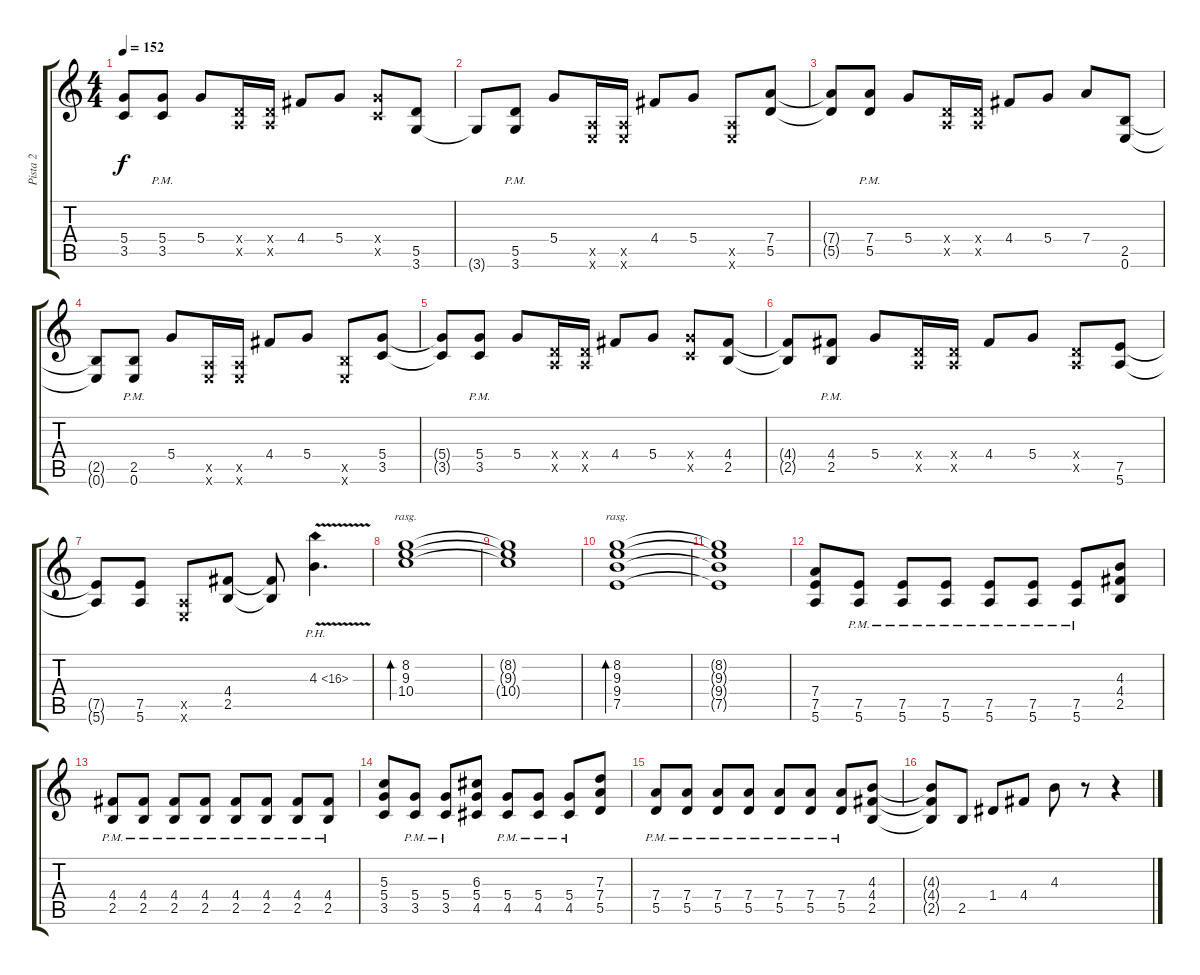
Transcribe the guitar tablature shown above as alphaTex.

\track ("Pista 2" "Pista 2") {instrument distortionguitar}
\staff {score tabs}
\tuning (E4 B3 G3 D3 A2 E2) {hide}
\ts (4 4)
\tempo 152
\clef g2
\ks c
(5.4{t} 3.5{t}).8{dy f} (5.4{pm} 3.5{pm}).8 5.4.8 (0.4{x} 0.5{x}).16 (0.4{x} 0.5{x}).16 4.4.8 5.4.8 (5.4{x} 3.5{x}).8 (5.5 3.6).8 |
3.6{t}.8 (5.5{pm} 3.6{pm}).8 5.4.8 (0.5{x} 0.6{x}).16 (0.5{x} 0.6{x}).16 4.4.8 5.4.8 (0.5{x} 0.6{x}).8 (7.4 5.5).8 |
(7.4{t} 5.5{t}).8 (7.4{pm} 5.5{pm}).8 5.4.8 (0.4{x} 0.5{x}).16 (0.4{x} 0.5{x}).16 4.4.8 5.4.8 7.4.8 (2.5 0.6).8 |
(2.5{t} 0.6{t}).8 (2.5{pm} 0.6{pm}).8 5.4.8 (0.5{x} 0.6{x}).16 (0.5{x} 0.6{x}).16 4.4.8 5.4.8 (2.5{x} 0.6{x}).8 (5.4 3.5).8 |
(5.4{t} 3.5{t}).8 (5.4{pm} 3.5{pm}).8 5.4.8 (0.4{x} 0.5{x}).16 (0.4{x} 0.5{x}).16 4.4.8 5.4.8 (5.4{x} 3.5{x}).8 (4.4 2.5).8 |
(4.4{t} 2.5{t}).8 (4.4{pm} 2.5{pm}).8 5.4.8 (0.4{x} 0.5{x}).16 (0.4{x} 0.5{x}).16 4.4.8 5.4.8 (0.4{x} 0.5{x}).8 (7.5 5.6).8 |
(7.5{t} 5.6{t}).8 (7.5 5.6).8 (0.5{x} 0.6{x}).8 (4.4 2.5).8 (4.4{t} 2.5{t}).8 4.3{ph 12 v}.4{d} |
(8.2 9.3 10.4).1{bd 240 rasg ii instrument electricguitarjazz} |
(8.2{t} 9.3{t} 10.4{t}).1 |
(8.2 9.3 9.4 7.5).1{bd 240 rasg ii} |
(8.2{t} 9.3{t} 9.4{t} 7.5{t}).1 |
(7.4 7.5 5.6).8{instrument distortionguitar} (7.5{pm} 5.6{pm}).8 (7.5{pm} 5.6{pm}).8 (7.5{pm} 5.6{pm}).8 (7.5{pm} 5.6{pm}).8 (7.5{pm} 5.6{pm}).8 (7.5{pm} 5.6{pm}).8 (4.3 4.4 2.5).8 |
(4.4{pm} 2.5{pm}).8 (4.4{pm} 2.5{pm}).8 (4.4{pm} 2.5{pm}).8 (4.4{pm} 2.5{pm}).8 (4.4{pm} 2.5{pm}).8 (4.4{pm} 2.5{pm}).8 (4.4{pm} 2.5{pm}).8 (4.4{pm} 2.5{pm}).8 |
(5.3 5.4 3.5).8 (5.4{pm} 3.5{pm}).8 (5.4{pm} 3.5{pm}).8 (6.3 5.4 4.5).8 (5.4{pm} 4.5{pm}).8 (5.4{pm} 4.5{pm}).8 (5.4{pm} 4.5{pm}).8 (7.3 7.4 5.5).8 |
(7.4{pm} 5.5{pm}).8 (7.4{pm} 5.5{pm}).8 (7.4{pm} 5.5{pm}).8 (7.4{pm} 5.5{pm}).8 (7.4{pm} 5.5{pm}).8 (7.4{pm} 5.5{pm}).8 (7.4{pm} 5.5{pm}).8 (4.3 4.4 2.5).8 |
(4.3{t} 4.4{t} 2.5{t}).8 2.5.8 1.4.8 4.4.8 4.3.8 r.8 r.4
